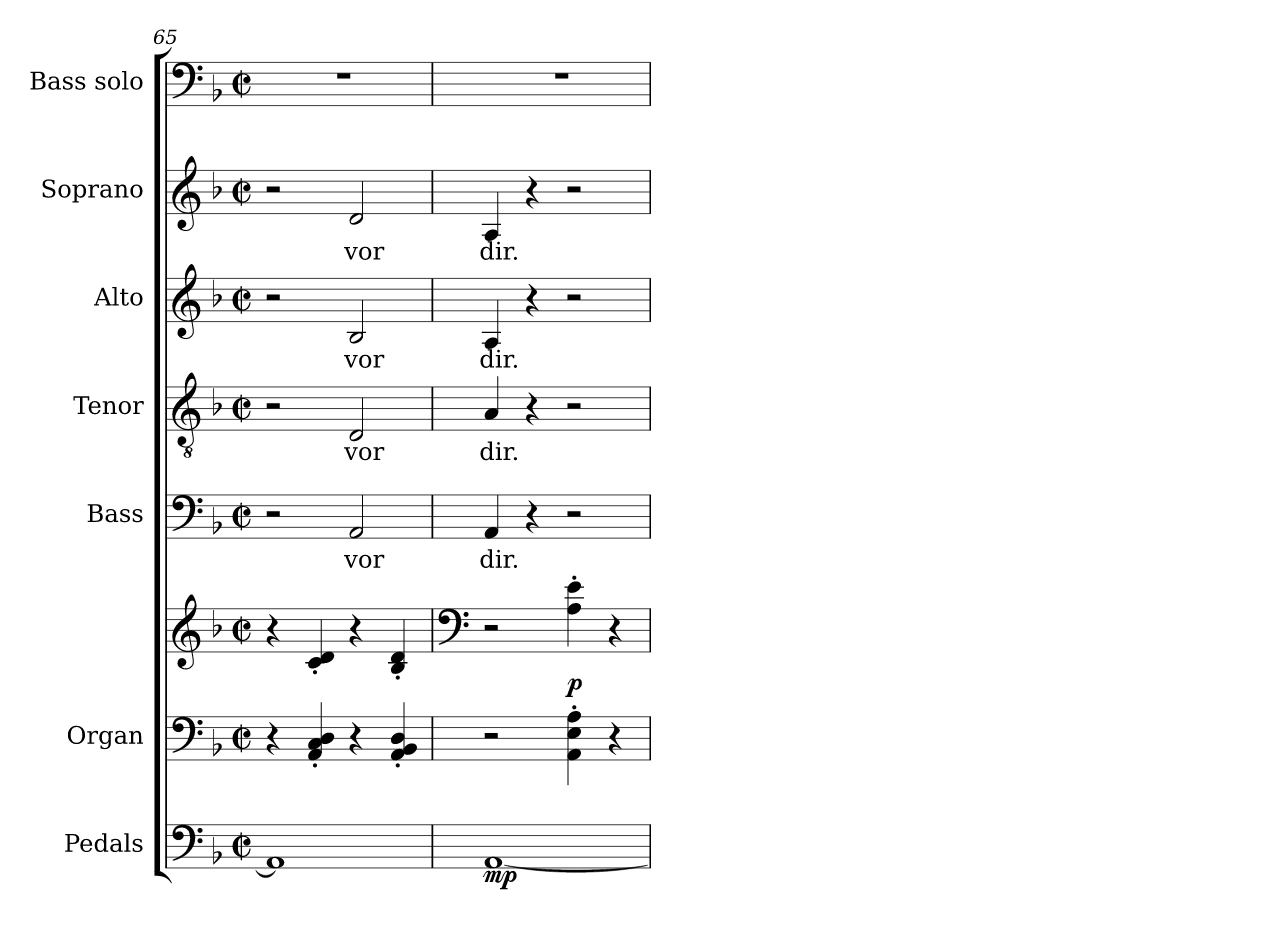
**kern	**dynam	**kern	**kern	**dynam	**kern	**text	**kern	**text	**kern	**text	**kern	**text	**kern
*part7	*part7	*part6	*part6	*part6	*part5	*part5	*part4	*part4	*part3	*part3	*part2	*part2	*part1
*staff8	*staff8	*staff7	*staff6	*staff6/7	*staff5	*staff5	*staff4	*staff4	*staff3	*staff3	*staff2	*staff2	*staff1
*I"Pedals	*	*I"Organ	*	*	*I"Bass	*	*I"Tenor	*	*I"Alto	*	*I"Soprano	*	*I"Bass solo
*I'Ped.	*	*I'Org.	*	*	*I'B.	*	*I'T.	*	*I'A.	*	*I'S.	*	*
*clefF4	*	*clefF4	*clefG2	*	*clefF4	*	*clefGv2	*	*clefG2	*	*clefG2	*	*clefF4
*	*	*	*	*	*	*	*ITrd7c12	*	*	*	*	*	*
*k[b-]	*	*k[b-]	*k[b-]	*	*k[b-]	*	*k[b-]	*	*k[b-]	*	*k[b-]	*	*k[b-]
*d:	*	*d:	*d:	*	*d:	*	*d:	*	*d:	*	*d:	*	*d:
*M2/2	*	*M2/2	*M2/2	*	*M2/2	*	*M2/2	*	*M2/2	*	*M2/2	*	*M2/2
*met(c|)	*	*met(c|)	*met(c|)	*	*met(c|)	*	*met(c|)	*	*met(c|)	*	*met(c|)	*	*met(c|)
=65	=65	=65	=65	=65	=65	=65	=65	=65	=65	=65	=65	=65	=65
1AAi]	.	4r	4r	.	2r	.	2r	.	2r	.	2r	.	1r
.	.	4AAi/' 4Ci' 4Di'	4ci/' 4di'	.	.	.	.	.	.	.	.	.	.
!	!	!	!	!	!	!LO:LY:b:color=#000000	!	!	!	!	!	!	!
!	!	!	!	!	!	!	!	!LO:LY:b:color=#000000	!	!	!	!	!
!	!	!	!	!	!	!	!	!	!	!LO:LY:b:color=#000000	!	!	!
!	!	!	!	!	!	!	!	!	!	!	!	!LO:LY:b:color=#000000	!
.	.	4r	4r	.	2AAi/	vor	2DDi/	vor	2B-i/	vor	2di/	vor	.
.	.	4AAi/' 4BB-i' 4Di'	4B-i/' 4di'	.	.	.	.	.	.	.	.	.	.
=66	=66	=66	=66	=66	=66	=66	=66	=66	=66	=66	=66	=66	=66
*	*	*	*clefF4	*	*	*	*	*	*	*	*	*	*
!	!	!	!	!	!	!LO:LY:b:color=#000000	!	!	!	!	!	!	!
!	!	!	!	!	!	!	!	!LO:LY:b:color=#000000	!	!	!	!	!
!	!	!	!	!	!	!	!	!	!	!LO:LY:b:color=#000000	!	!	!
!	!	!	!	!	!	!	!	!	!	!	!	!LO:LY:b:color=#000000	!
[1AAi	mp	2r	2r	.	4AAi/	dir.	4AAi/	dir.	4Ai/	dir.	4Ai/	dir.	1r
.	.	.	.	.	4r	.	4r	.	4r	.	4r	.	.
.	.	4AAi\' 4Ei' 4Ai'	4Ai\' 4ei'	p	2r	.	2r	.	2r	.	2r	.	.
.	.	4r	4r	.	.	.	.	.	.	.	.	.	.
=	=	=	=	=	=	=	=	=	=	=	=	=	=
*-	*-	*-	*-	*-	*-	*-	*-	*-	*-	*-	*-	*-	*-
